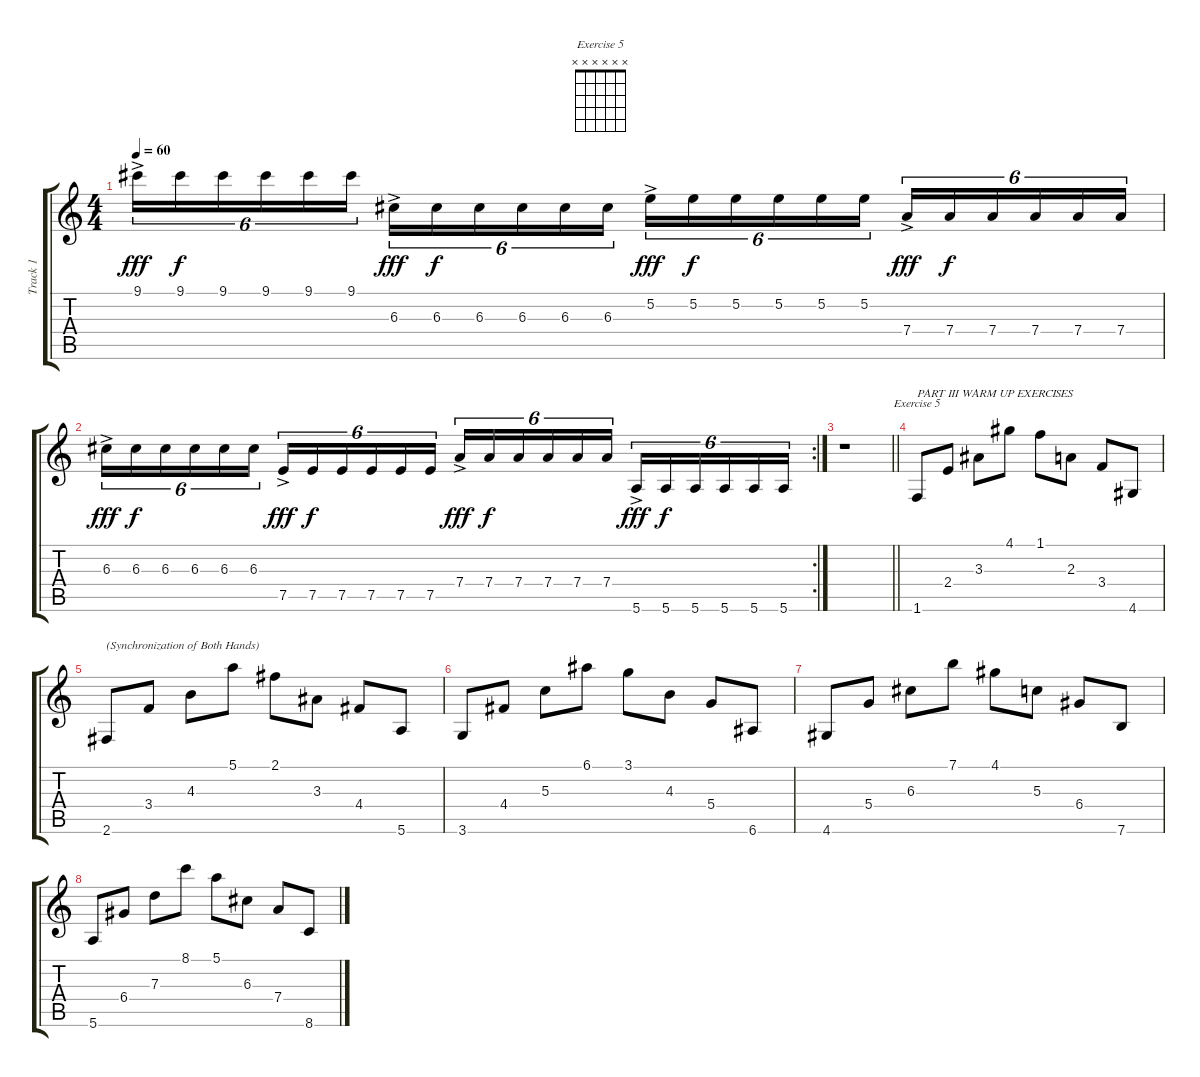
\track ("Track 1" "Track 1") {instrument distortionguitar}
\staff {score tabs}
\tuning (E4 B3 G3 D3 A2 E2) {hide}
\chord ("Exercise 5" x x x x x x)
\ts (4 4)
\tempo 60
\clef g2
\ks c
9.1{ac}.16{tu (6 4) dy fff} 9.1.16{tu (6 4) dy f} 9.1.16{tu (6 4)} 9.1.16{tu (6 4)} 9.1.16{tu (6 4)} 9.1.16{tu (6 4)} 6.3{ac}.16{tu (6 4) dy fff} 6.3.16{tu (6 4) dy f} 6.3.16{tu (6 4)} 6.3.16{tu (6 4)} 6.3.16{tu (6 4)} 6.3.16{tu (6 4)} 5.2{ac}.16{tu (6 4) dy fff} 5.2.16{tu (6 4) dy f} 5.2.16{tu (6 4)} 5.2.16{tu (6 4)} 5.2.16{tu (6 4)} 5.2.16{tu (6 4)} 7.4{ac}.16{tu (6 4) dy fff} 7.4.16{tu (6 4) dy f} 7.4.16{tu (6 4)} 7.4.16{tu (6 4)} 7.4.16{tu (6 4)} 7.4.16{tu (6 4)} |
\rc 2
6.3{ac}.16{tu (6 4) dy fff} 6.3.16{tu (6 4) dy f} 6.3.16{tu (6 4)} 6.3.16{tu (6 4)} 6.3.16{tu (6 4)} 6.3.16{tu (6 4)} 7.5{ac}.16{tu (6 4) dy fff} 7.5.16{tu (6 4) dy f} 7.5.16{tu (6 4)} 7.5.16{tu (6 4)} 7.5.16{tu (6 4)} 7.5.16{tu (6 4)} 7.4{ac}.16{tu (6 4) dy fff} 7.4.16{tu (6 4) dy f} 7.4.16{tu (6 4)} 7.4.16{tu (6 4)} 7.4.16{tu (6 4)} 7.4.16{tu (6 4)} 5.6{ac}.16{tu (6 4) dy fff} 5.6.16{tu (6 4) dy f} 5.6.16{tu (6 4)} 5.6.16{tu (6 4)} 5.6.16{tu (6 4)} 5.6.16{tu (6 4)} |
\barLineRight lightlight
r.1 |
1.6.8{ch "Exercise 5" txt "PART III WARM UP EXERCISES  "} 2.4.8 3.3.8 4.1.8 1.1.8 2.3.8 3.4.8 4.6.8{txt "       "} |
2.6.8{txt "(Synchronization of Both Hands)"} 3.4.8 4.3.8 5.1.8 2.1.8 3.3.8 4.4.8 5.6.8 |
3.6.8 4.4.8 5.3.8 6.1.8 3.1.8 4.3.8 5.4.8 6.6.8 |
4.6.8 5.4.8 6.3.8 7.1.8 4.1.8 5.3.8 6.4.8 7.6.8 |
5.6.8 6.4.8 7.3.8 8.1.8 5.1.8 6.3.8 7.4.8 8.6.8
